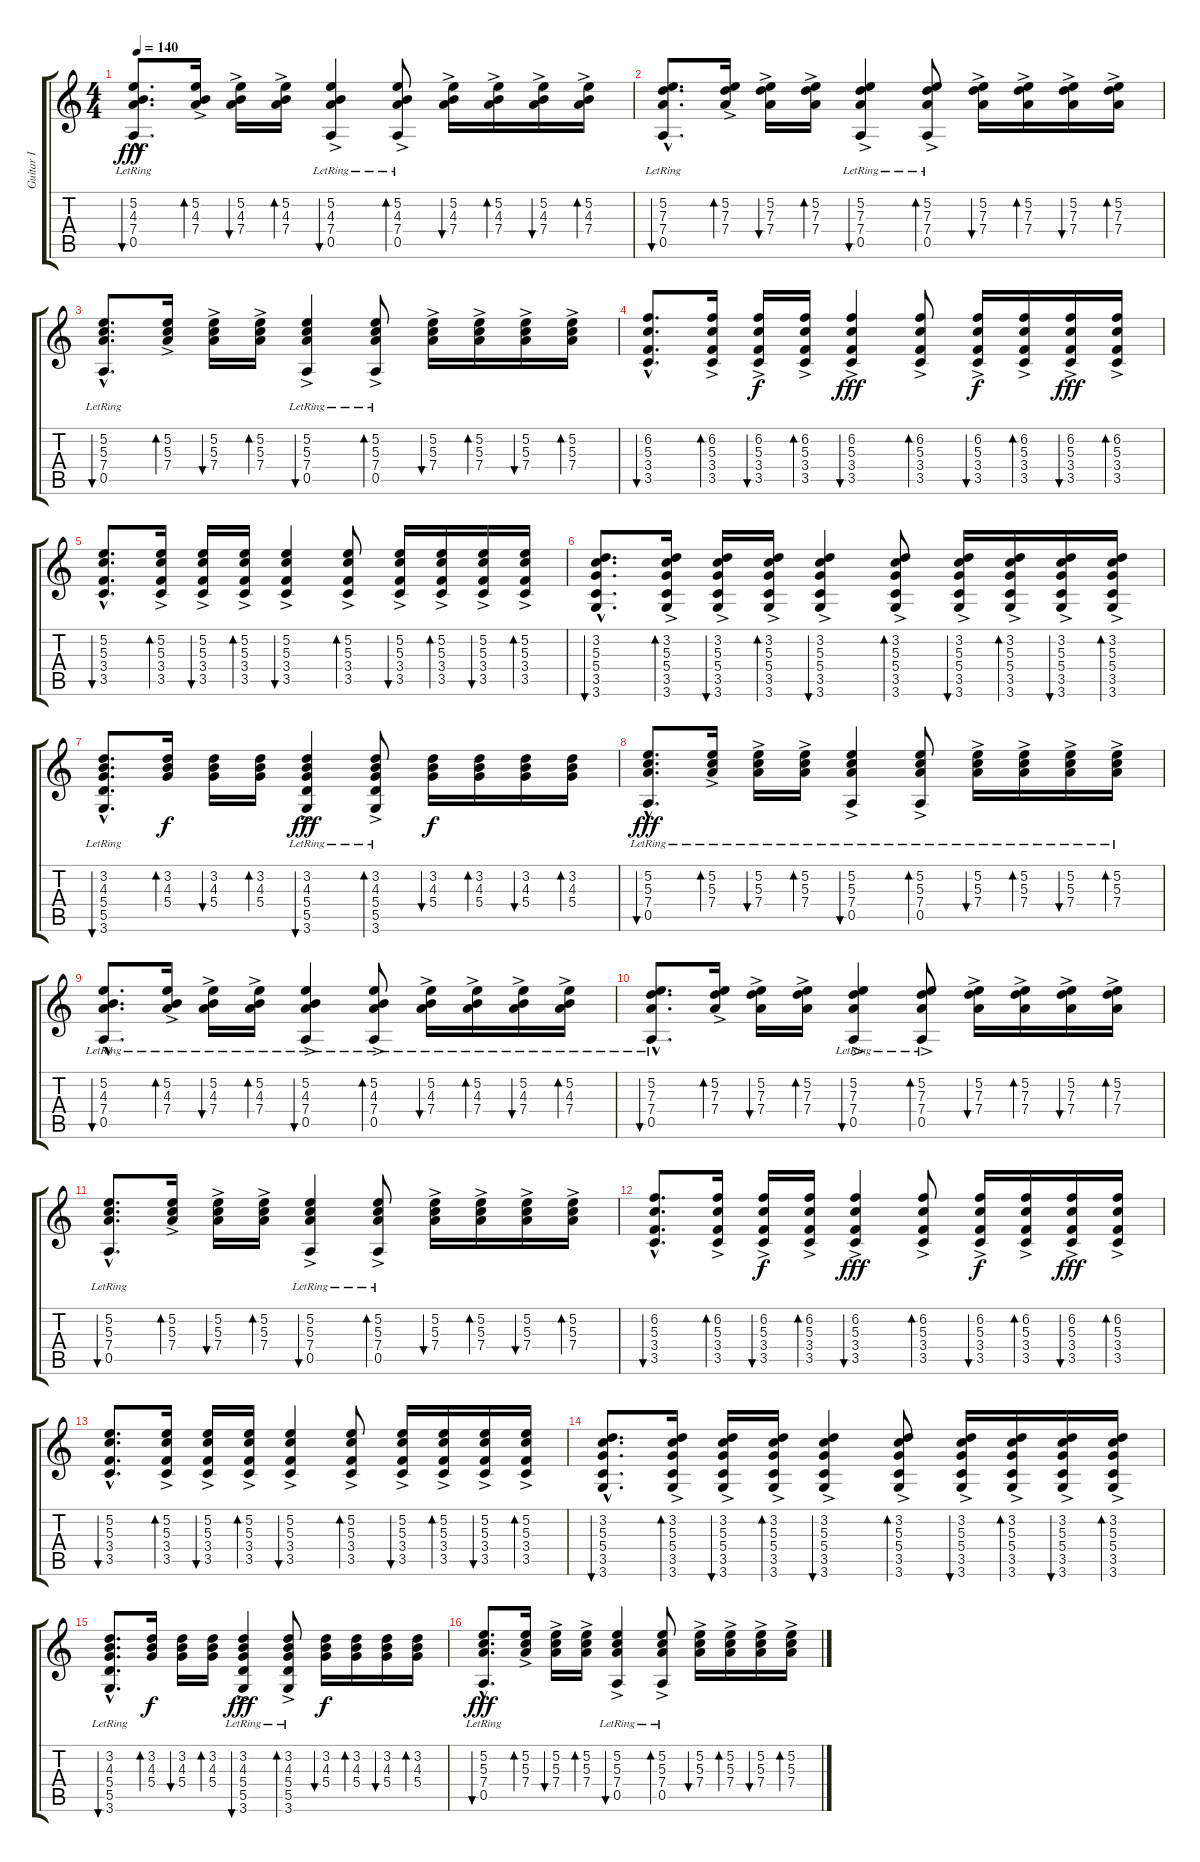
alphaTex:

\track ("Guitar I" "Guitar I") {instrument distortionguitar}
\staff {score tabs}
\tuning (E4 B3 G3 D3 A2 E2) {hide}
\ts (4 4)
\tempo 140
\clef g2
\ks c
(5.2{hac} 4.3{hac} 7.4{hac} 0.5{hac lr}).8{d bu 480 dy fff} (5.2 4.3{ac} 7.4{ac}).16{bd 120} (5.2 4.3{ac} 7.4{ac}).16{bu 120} (5.2 4.3{ac} 7.4{ac}).16{bd 120} (5.2 4.3{ac} 7.4{ac} 0.5{ac lr}).4{bu 240} (5.2 4.3 7.4 0.5{ac lr}).8{bd 120} (5.2 4.3{ac} 7.4{ac}).16{bu 60} (5.2 4.3{ac} 7.4{ac}).16{bd 60} (5.2 4.3{ac} 7.4{ac}).16{bu 60} (5.2 4.3{ac} 7.4{ac}).16{bd 60} |
(5.2{hac} 7.3{hac} 7.4{hac} 0.5{hac lr}).8{d bu 480} (5.2 7.3{ac} 7.4{ac}).16{bd 240} (5.2 7.3{ac} 7.4{ac}).16{bu 120} (5.2 7.3{ac} 7.4{ac}).16{bd 120} (5.2 7.3{ac} 7.4{ac} 0.5{ac lr}).4{bu 240} (5.2 7.3{ac} 7.4{ac} 0.5{ac lr}).8{bd 240} (5.2 7.3{ac} 7.4{ac}).16{bu 120} (5.2 7.3{ac} 7.4{ac}).16{bd 120} (5.2 7.3{ac} 7.4{ac}).16{bu 120} (5.2 7.3{ac} 7.4{ac}).16{bd 120} |
(5.2{hac} 5.3{hac} 7.4{hac} 0.5{hac lr}).8{d bu 480} (5.2 5.3{ac} 7.4{ac}).16{bd 240} (5.2 5.3{ac} 7.4{ac}).16{bu 120} (5.2 5.3{ac} 7.4{ac}).16{bd 120} (5.2 5.3{ac} 7.4{ac} 0.5{ac lr}).4{bu 120} (5.2 5.3{ac} 7.4{ac} 0.5{ac lr}).8{bd 120} (5.2 5.3{ac} 7.4{ac}).16{bu 120} (5.2 5.3{ac} 7.4{ac}).16{bd 120} (5.2 5.3{ac} 7.4{ac}).16{bu 120} (5.2 5.3{ac} 7.4{ac}).16{bd 120} |
(6.2{hac} 5.3{hac} 3.4{hac} 3.5{hac}).8{d bu 480} (6.2 5.3{ac} 3.4{ac} 3.5).16{bd 240} (6.2 5.3{ac} 3.4{ac} 3.5).16{bu 240 dy f} (6.2 5.3{ac} 3.4{ac} 3.5).16{bd 240} (6.2 5.3{ac} 3.4{ac} 3.5).4{bu 480 dy fff} (6.2 5.3{ac} 3.4{ac} 3.5).8{bd 240} (6.2 5.3{ac} 3.4{ac} 3.5).16{bu 120 dy f} (6.2 5.3{ac} 3.4{ac} 3.5).16{bd 120} (6.2 5.3{ac} 3.4{ac} 3.5).16{bu 120 dy fff} (6.2 5.3{ac} 3.4{ac} 3.5).16{bd 120} |
(5.2{hac} 5.3{hac} 3.4{hac} 3.5{hac}).8{d bu 480} (5.2 5.3{ac} 3.4{ac} 3.5).16{bd 240} (5.2 5.3{ac} 3.4{ac} 3.5).16{bu 240} (5.2 5.3{ac} 3.4{ac} 3.5).16{bd 240} (5.2 5.3{ac} 3.4{ac} 3.5).4{bu 480} (5.2 5.3{ac} 3.4{ac} 3.5).8{bd 240} (5.2 5.3{ac} 3.4{ac} 3.5).16{bu 120} (5.2 5.3{ac} 3.4{ac} 3.5).16{bd 120} (5.2 5.3{ac} 3.4{ac} 3.5).16{bu 120} (5.2 5.3{ac} 3.4{ac} 3.5).16{bd 120} |
(3.2{hac} 5.3{hac} 5.4{hac} 3.5{hac} 3.6{hac}).8{d bu 480} (3.2 5.3{ac} 5.4{ac} 3.5{ac} 3.6).16{bd 120} (3.2 5.3{ac} 5.4{ac} 3.5{ac} 3.6).16{bu 120} (3.2 5.3{ac} 5.4{ac} 3.5{ac} 3.6).16{bd 120} (3.2 5.3{ac} 5.4{ac} 3.5{ac} 3.6).4{bu 120} (3.2 5.3{ac} 5.4{ac} 3.5{ac} 3.6).8{bd 120} (3.2 5.3{ac} 5.4{ac} 3.5{ac} 3.6).16{bu 120} (3.2 5.3{ac} 5.4{ac} 3.5{ac} 3.6).16{bd 120} (3.2 5.3{ac} 5.4{ac} 3.5{ac} 3.6).16{bu 120} (3.2 5.3{ac} 5.4{ac} 3.5{ac} 3.6).16{bd 120} |
(3.2{hac} 4.3{hac} 5.4{hac} 5.5{hac} 3.6{hac lr}).8{d bu 480} (3.2 4.3 5.4).16{bd 120 dy f} (3.2 4.3 5.4).16{bu 120} (3.2 4.3 5.4).16{bd 120} (3.2 4.3 5.4 5.5 3.6{ac lr}).4{bu 120 dy fff} (3.2 4.3 5.4 5.5 3.6{ac lr}).8{bd 120} (3.2 4.3 5.4).16{bu 120 dy f} (3.2 4.3 5.4).16{bd 120} (3.2 4.3 5.4).16{bu 120} (3.2 4.3 5.4).16{bd 120} |
(5.2{hac lr} 5.3{hac lr} 7.4{hac lr} 0.5{hac lr}).8{d bu 480 dy fff volume 10 instrument acousticguitarnylon} (5.2{lr} 5.3{ac lr} 7.4{ac lr}).16{bd 240} (5.2{lr} 5.3{ac lr} 7.4{ac lr}).16{bu 120} (5.2{lr} 5.3{ac lr} 7.4{ac lr}).16{bd 120} (5.2{lr} 5.3{ac lr} 7.4{ac lr} 0.5{ac lr}).4{bu 120} (5.2{lr} 5.3{ac lr} 7.4{ac lr} 0.5{ac lr}).8{bd 120} (5.2{lr} 5.3{ac lr} 7.4{ac lr}).16{bu 120} (5.2{lr} 5.3{ac lr} 7.4{ac lr}).16{bd 120} (5.2{lr} 5.3{ac lr} 7.4{ac lr}).16{bu 120} (5.2{lr} 5.3{ac lr} 7.4{ac lr}).16{bd 120} |
(5.2{hac lr} 4.3{hac lr} 7.4{hac lr} 0.5{hac lr}).8{d bu 480} (5.2{lr} 4.3{ac lr} 7.4{ac lr}).16{bd 120} (5.2{lr} 4.3{ac lr} 7.4{ac lr}).16{bu 120} (5.2{lr} 4.3{ac lr} 7.4{ac lr}).16{bd 120} (5.2{lr} 4.3{ac lr} 7.4{ac lr} 0.5{ac lr}).4{bu 240} (5.2{lr} 4.3{lr} 7.4{lr} 0.5{ac lr}).8{bd 120} (5.2{lr} 4.3{ac lr} 7.4{ac lr}).16{bu 60} (5.2{lr} 4.3{ac lr} 7.4{ac lr}).16{bd 60} (5.2{lr} 4.3{ac lr} 7.4{ac lr}).16{bu 60} (5.2{lr} 4.3{ac lr} 7.4{ac lr}).16{bd 60} |
(5.2{hac} 7.3{hac} 7.4{hac} 0.5{hac lr}).8{d bu 480} (5.2 7.3{ac} 7.4{ac}).16{bd 240} (5.2 7.3{ac} 7.4{ac}).16{bu 120} (5.2 7.3{ac} 7.4{ac}).16{bd 120} (5.2 7.3{ac} 7.4{ac} 0.5{ac lr}).4{bu 240} (5.2 7.3{ac} 7.4{ac} 0.5{ac lr}).8{bd 240} (5.2 7.3{ac} 7.4{ac}).16{bu 120} (5.2 7.3{ac} 7.4{ac}).16{bd 120} (5.2 7.3{ac} 7.4{ac}).16{bu 120} (5.2 7.3{ac} 7.4{ac}).16{bd 120} |
(5.2{hac} 5.3{hac} 7.4{hac} 0.5{hac lr}).8{d bu 480} (5.2 5.3{ac} 7.4{ac}).16{bd 240} (5.2 5.3{ac} 7.4{ac}).16{bu 120} (5.2 5.3{ac} 7.4{ac}).16{bd 120} (5.2 5.3{ac} 7.4{ac} 0.5{ac lr}).4{bu 120} (5.2 5.3{ac} 7.4{ac} 0.5{ac lr}).8{bd 120} (5.2 5.3{ac} 7.4{ac}).16{bu 120} (5.2 5.3{ac} 7.4{ac}).16{bd 120} (5.2 5.3{ac} 7.4{ac}).16{bu 120} (5.2 5.3{ac} 7.4{ac}).16{bd 120} |
(6.2{hac} 5.3{hac} 3.4{hac} 3.5{hac}).8{d bu 480} (6.2 5.3{ac} 3.4{ac} 3.5).16{bd 240} (6.2 5.3{ac} 3.4{ac} 3.5).16{bu 240 dy f} (6.2 5.3{ac} 3.4{ac} 3.5).16{bd 240} (6.2 5.3{ac} 3.4{ac} 3.5).4{bu 480 dy fff} (6.2 5.3{ac} 3.4{ac} 3.5).8{bd 240} (6.2 5.3{ac} 3.4{ac} 3.5).16{bu 120 dy f} (6.2 5.3{ac} 3.4{ac} 3.5).16{bd 120} (6.2 5.3{ac} 3.4{ac} 3.5).16{bu 120 dy fff} (6.2 5.3{ac} 3.4{ac} 3.5).16{bd 120} |
(5.2{hac} 5.3{hac} 3.4{hac} 3.5{hac}).8{d bu 480} (5.2 5.3{ac} 3.4{ac} 3.5).16{bd 240} (5.2 5.3{ac} 3.4{ac} 3.5).16{bu 240} (5.2 5.3{ac} 3.4{ac} 3.5).16{bd 240} (5.2 5.3{ac} 3.4{ac} 3.5).4{bu 480} (5.2 5.3{ac} 3.4{ac} 3.5).8{bd 240} (5.2 5.3{ac} 3.4{ac} 3.5).16{bu 120} (5.2 5.3{ac} 3.4{ac} 3.5).16{bd 120} (5.2 5.3{ac} 3.4{ac} 3.5).16{bu 120} (5.2 5.3{ac} 3.4{ac} 3.5).16{bd 120} |
(3.2{hac} 5.3{hac} 5.4{hac} 3.5{hac} 3.6{hac}).8{d bu 480} (3.2 5.3{ac} 5.4{ac} 3.5{ac} 3.6).16{bd 120} (3.2 5.3{ac} 5.4{ac} 3.5{ac} 3.6).16{bu 120} (3.2 5.3{ac} 5.4{ac} 3.5{ac} 3.6).16{bd 120} (3.2 5.3{ac} 5.4{ac} 3.5{ac} 3.6).4{bu 120} (3.2 5.3{ac} 5.4{ac} 3.5{ac} 3.6).8{bd 120} (3.2 5.3{ac} 5.4{ac} 3.5{ac} 3.6).16{bu 120} (3.2 5.3{ac} 5.4{ac} 3.5{ac} 3.6).16{bd 120} (3.2 5.3{ac} 5.4{ac} 3.5{ac} 3.6).16{bu 120} (3.2 5.3{ac} 5.4{ac} 3.5{ac} 3.6).16{bd 120} |
(3.2{hac} 4.3{hac} 5.4{hac} 5.5{hac} 3.6{hac lr}).8{d bu 480} (3.2 4.3 5.4).16{bd 120 dy f} (3.2 4.3 5.4).16{bu 120} (3.2 4.3 5.4).16{bd 120} (3.2 4.3 5.4 5.5 3.6{ac lr}).4{bu 120 dy fff} (3.2 4.3 5.4 5.5 3.6{ac lr}).8{bd 120} (3.2 4.3 5.4).16{bu 120 dy f} (3.2 4.3 5.4).16{bd 120} (3.2 4.3 5.4).16{bu 120} (3.2 4.3 5.4).16{bd 120} |
(5.2{hac} 5.3{hac} 7.4{hac} 0.5{hac lr}).8{d bu 480 dy fff instrument acousticguitarnylon} (5.2 5.3{ac} 7.4{ac}).16{bd 240} (5.2 5.3{ac} 7.4{ac}).16{bu 120} (5.2 5.3{ac} 7.4{ac}).16{bd 120} (5.2 5.3{ac} 7.4{ac} 0.5{ac lr}).4{bu 120} (5.2 5.3{ac} 7.4{ac} 0.5{ac lr}).8{bd 120} (5.2 5.3{ac} 7.4{ac}).16{bu 120} (5.2 5.3{ac} 7.4{ac}).16{bd 120} (5.2 5.3{ac} 7.4{ac}).16{bu 120} (5.2 5.3{ac} 7.4{ac}).16{bd 120}
